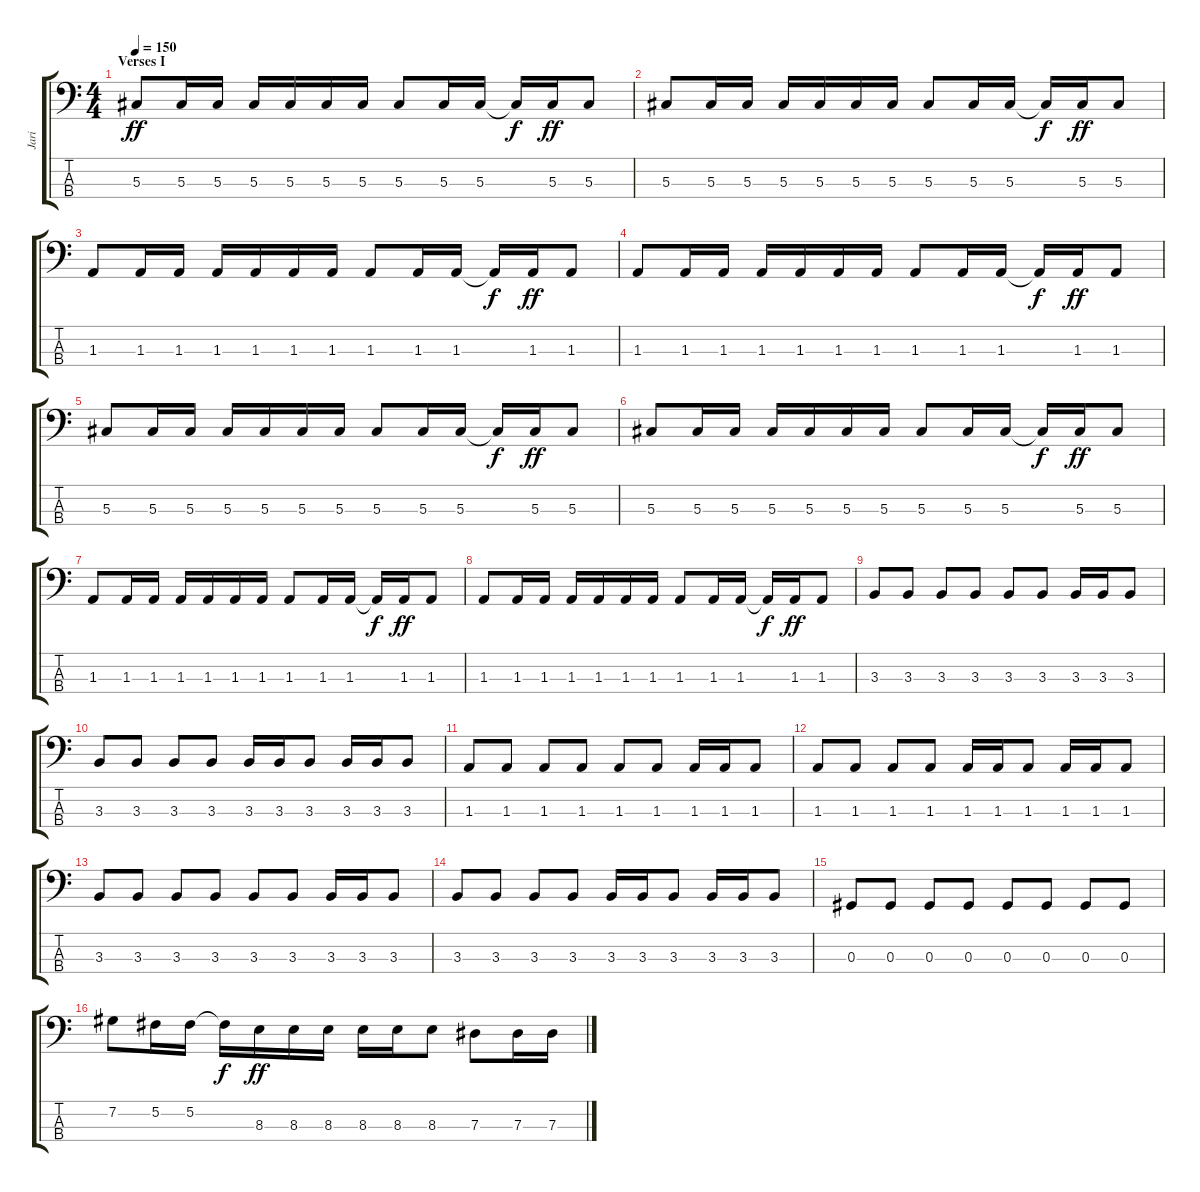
\track ("Jari" "Jari") {instrument electricbassfinger}
\staff {score tabs}
\tuning (Gb2 Db2 Ab1 Eb1) {hide}
\ts (4 4)
\section ("" "Verses I")
\tempo 150
\clef f4
\ks c
5.3.8{dy ff} 5.3.16 5.3.16 5.3.16 5.3.16 5.3.16 5.3.16 5.3.8 5.3.16 5.3.16 5.3{t}.16{dy f} 5.3.16{dy ff} 5.3.8 |
5.3.8 5.3.16 5.3.16 5.3.16 5.3.16 5.3.16 5.3.16 5.3.8 5.3.16 5.3.16 5.3{t}.16{dy f} 5.3.16{dy ff} 5.3.8 |
1.3.8 1.3.16 1.3.16 1.3.16 1.3.16 1.3.16 1.3.16 1.3.8 1.3.16 1.3.16 1.3{t}.16{dy f} 1.3.16{dy ff} 1.3.8 |
1.3.8 1.3.16 1.3.16 1.3.16 1.3.16 1.3.16 1.3.16 1.3.8 1.3.16 1.3.16 1.3{t}.16{dy f} 1.3.16{dy ff} 1.3.8 |
5.3.8 5.3.16 5.3.16 5.3.16 5.3.16 5.3.16 5.3.16 5.3.8 5.3.16 5.3.16 5.3{t}.16{dy f} 5.3.16{dy ff} 5.3.8 |
5.3.8 5.3.16 5.3.16 5.3.16 5.3.16 5.3.16 5.3.16 5.3.8 5.3.16 5.3.16 5.3{t}.16{dy f} 5.3.16{dy ff} 5.3.8 |
1.3.8 1.3.16 1.3.16 1.3.16 1.3.16 1.3.16 1.3.16 1.3.8 1.3.16 1.3.16 1.3{t}.16{dy f} 1.3.16{dy ff} 1.3.8 |
1.3.8 1.3.16 1.3.16 1.3.16 1.3.16 1.3.16 1.3.16 1.3.8 1.3.16 1.3.16 1.3{t}.16{dy f} 1.3.16{dy ff} 1.3.8 |
3.3.8 3.3.8 3.3.8 3.3.8 3.3.8 3.3.8 3.3.16 3.3.16 3.3.8 |
3.3.8 3.3.8 3.3.8 3.3.8 3.3.16 3.3.16 3.3.8 3.3.16 3.3.16 3.3.8 |
1.3.8 1.3.8 1.3.8 1.3.8 1.3.8 1.3.8 1.3.16 1.3.16 1.3.8 |
1.3.8 1.3.8 1.3.8 1.3.8 1.3.16 1.3.16 1.3.8 1.3.16 1.3.16 1.3.8 |
3.3.8 3.3.8 3.3.8 3.3.8 3.3.8 3.3.8 3.3.16 3.3.16 3.3.8 |
3.3.8 3.3.8 3.3.8 3.3.8 3.3.16 3.3.16 3.3.8 3.3.16 3.3.16 3.3.8 |
0.3.8 0.3.8 0.3.8 0.3.8 0.3.8 0.3.8 0.3.8 0.3.8 |
7.2.8 5.2.16 5.2.16 5.2{t}.16{dy f} 8.3.16{dy ff} 8.3.16 8.3.16 8.3.16 8.3.16 8.3.8 7.3.8 7.3.16 7.3.16
